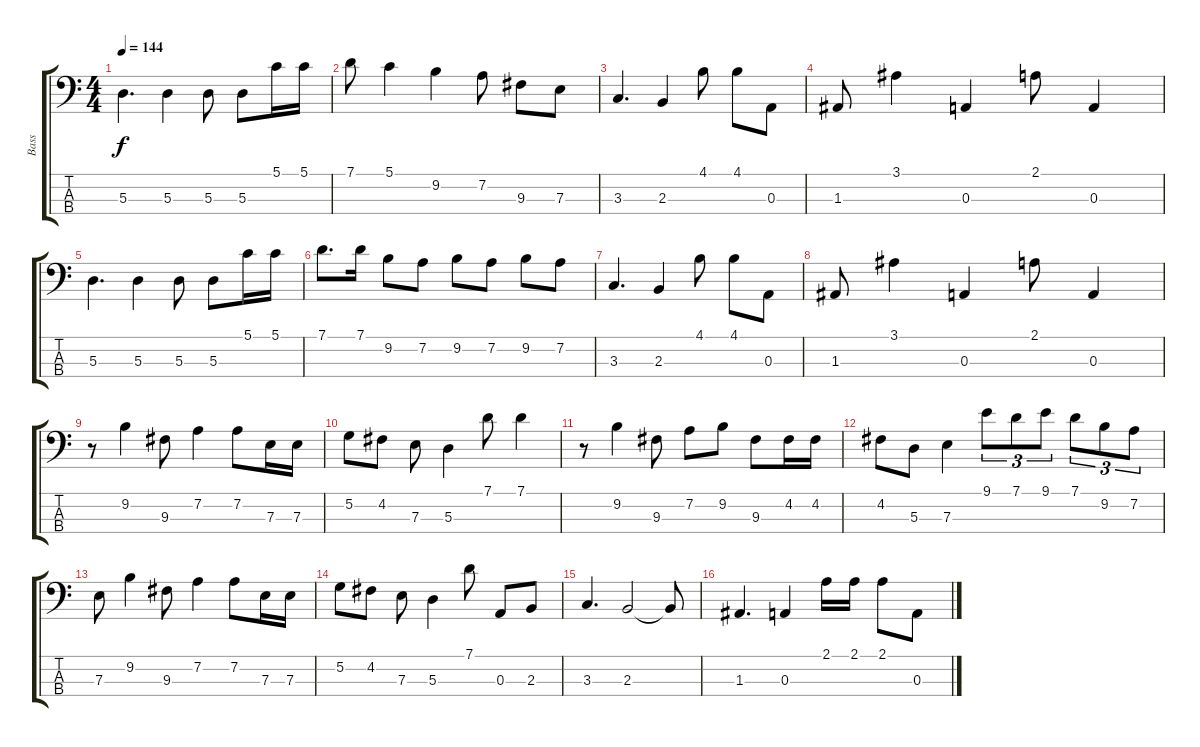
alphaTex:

\track ("Bass" "Bass") {instrument acousticbass}
\staff {score tabs}
\tuning (G2 D2 A1 E1) {hide}
\ts (4 4)
\tempo 144
\clef f4
\ks c
5.3.4{d dy f} 5.3.4 5.3.8 5.3.8 5.1.16 5.1.16 |
7.1.8 5.1.4 9.2.4 7.2.8 9.3.8 7.3.8 |
3.3.4{d} 2.3.4 4.1.8 4.1.8 0.3.8 |
1.3.8 3.1.4 0.3.4 2.1.8 0.3.4 |
5.3.4{d} 5.3.4 5.3.8 5.3.8 5.1.16 5.1.16 |
7.1.8{d} 7.1.16 9.2.8 7.2.8 9.2.8 7.2.8 9.2.8 7.2.8 |
3.3.4{d} 2.3.4 4.1.8 4.1.8 0.3.8 |
1.3.8 3.1.4 0.3.4 2.1.8 0.3.4 |
r.8 9.2.4 9.3.8 7.2.4 7.2.8 7.3.16 7.3.16 |
5.2.8 4.2.8 7.3.8 5.3.4 7.1.8 7.1.4 |
r.8 9.2.4 9.3.8 7.2.8 9.2.8 9.3.8 4.2.16 4.2.16 |
4.2.8 5.3.8 7.3.4 9.1.8{tu (3 2)} 7.1.8{tu (3 2)} 9.1.8{tu (3 2)} 7.1.8{tu (3 2)} 9.2.8{tu (3 2)} 7.2.8{tu (3 2)} |
7.3.8 9.2.4 9.3.8 7.2.4 7.2.8 7.3.16 7.3.16 |
5.2.8 4.2.8 7.3.8 5.3.4 7.1.8 0.3.8 2.3.8 |
3.3.4{d} 2.3.2 2.3{t}.8 |
1.3.4{d} 0.3.4 2.1.16 2.1.16 2.1.8 0.3.8
